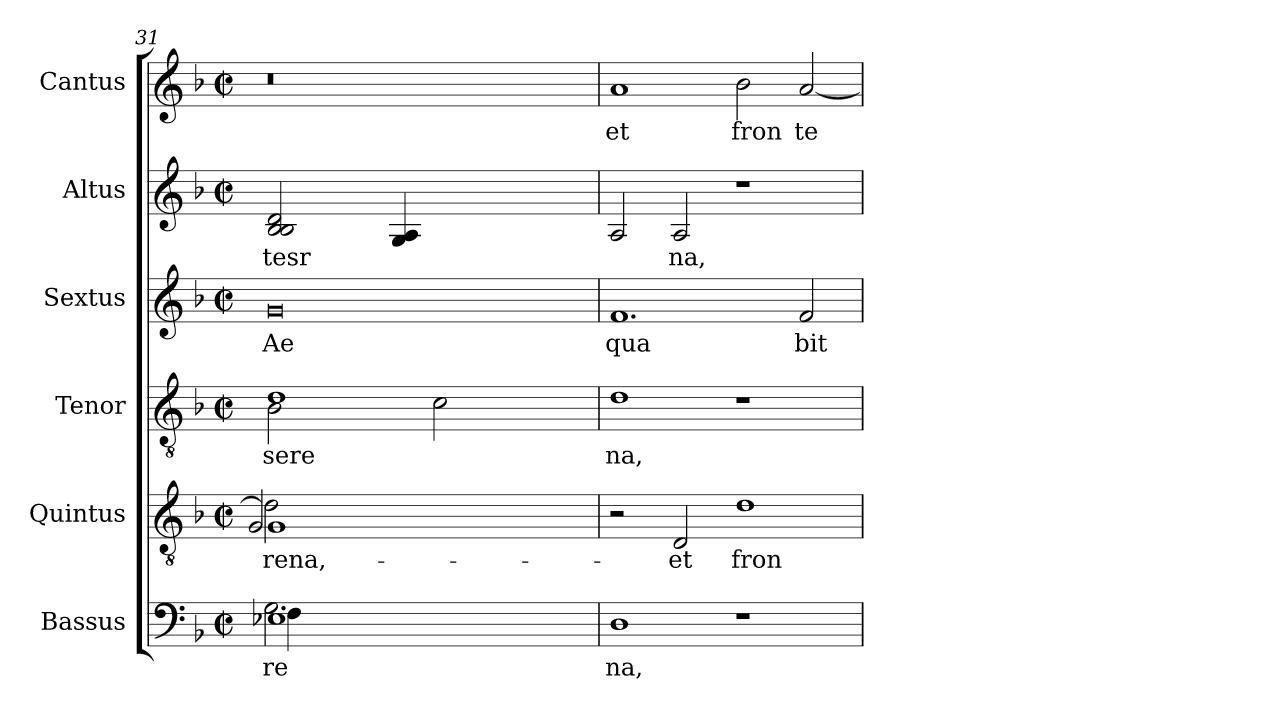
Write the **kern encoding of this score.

**kern	**text	**kern	**text	**kern	**text	**kern	**text	**kern	**text	**kern	**text
*part6	*part6	*part5	*part5	*part4	*part4	*part3	*part3	*part2	*part2	*part1	*part1
*staff6	*staff6	*staff5	*staff5	*staff4	*staff4	*staff3	*staff3	*staff2	*staff2	*staff1	*staff1
*I"Bassus	*	*I"Quintus	*	*I"Tenor	*	*I"Sextus	*	*I"Altus	*	*I"Cantus	*
*clefF4	*	*clefGv2	*	*clefGv2	*	*clefG2	*	*clefG2	*	*clefG2	*
*k[b-]	*	*k[b-]	*	*k[b-]	*	*k[b-]	*	*k[b-]	*	*k[b-]	*
*F:	*	*F:	*	*F:	*	*F:	*	*F:	*	*F:	*
*M2/2	*	*M2/2	*	*M2/2	*	*M2/2	*	*M2/2	*	*M2/2	*
*met(c|)	*	*met(c|)	*	*met(c|)	*	*met(c|)	*	*met(c|)	*	*met(c|)	*
=31	=31	=31	=31	=31	=31	=31	=31	=31	=31	=31	=31
*^	*	*	*	*	*	*	*	*	*	*	*
*	*^	*	*	*	*	*	*	*	*	*	*	*
!	!	!	!LO:LY:b:cj	!	!LO:LY:b:cj	!	!LO:LY:b:cj	!	!LO:LY:b:cj	!	!LO:LY:b:cj	!	!
*	*	*	*	*^	*	*^	*	*	*	*	*	*	*
*	*	*	*	*	*^	*	*	*	*	*	*	*	*	*	*
1E-X	2.G\	4F\	re	1G	2d\]	2G/	-rena,-	1d	2B-\	sere	0g	Ae	2d/ 2B-/ 2B-/	-tesr	0r	.
.	.	1ryy	.	.	.	.	.	.	.	.	.	.	.	.	.	.
.	.	.	.	.	1ryy	1ryy	.	.	2ryy	.	.	.	4ryy	.	.	.
!	!	!	!	!	!	!	!	!	!	!	!	!	!	!LO:LY:b:cj	!	!
.	1ryy	.	.	.	.	.	.	.	.	.	.	.	4A/ 4G/	.	.	.
!	!	!	!	!	!	!	!	!	!	!LO:LY:b:cj	!	!	!	!	!	!
1ryy	.	.	.	1ryy	.	.	.	2c\	1ryy	.	.	.	1ryy	.	.	.
.	.	2.ryy	.	.	.	.	.	.	.	.	.	.	.	.	.	.
.	.	.	.	.	2ryy	2ryy	.	2ryy	.	.	.	.	.	.	.	.
.	4ryy	.	.	.	.	.	.	.	.	.	.	.	.	.	.	.
*	*v	*v	*	*	*	*	*	*v	*v	*	*	*	*	*	*	*
*	*	*	*v	*v	*v	*	*	*	*	*	*	*	*	*
!!LO:PB:g=z
=32	=32	=32	=32	=32	=32	=32	=32	=32	=32	=32	=32	=32
!	!	!LO:LY:b:cj	!	!	!	!LO:LY:b:cj	!	!LO:LY:b:cj	!	!LO:LY:b:cj	!	!LO:LY:b:cj
*v	*v	*	*	*	*	*	*	*	*	*	*	*
1D	na,	2r	.	1d	na,	1.f	qua	2A/	-	1a	et
!	!	!	!LO:LY:b:cj	!	!	!	!	!	!LO:LY:b:cj	!	!
.	.	2D/	-et	.	.	.	.	2A/	-na,	.	.
!	!	!	!LO:LY:b:cj	!	!	!	!	!	!	!	!LO:LY:b:cj
1r	.	1d	fron	1r	.	.	.	1r	.	2b-\	fron
!	!	!	!	!	!	!	!LO:LY:b:cj	!	!	!	!LO:LY:b:cj
.	.	.	.	.	.	2f/	bit	.	.	[<2a/	te
=	=	=	=	=	=	=	=	=	=	=	=
*-	*-	*-	*-	*-	*-	*-	*-	*-	*-	*-	*-
